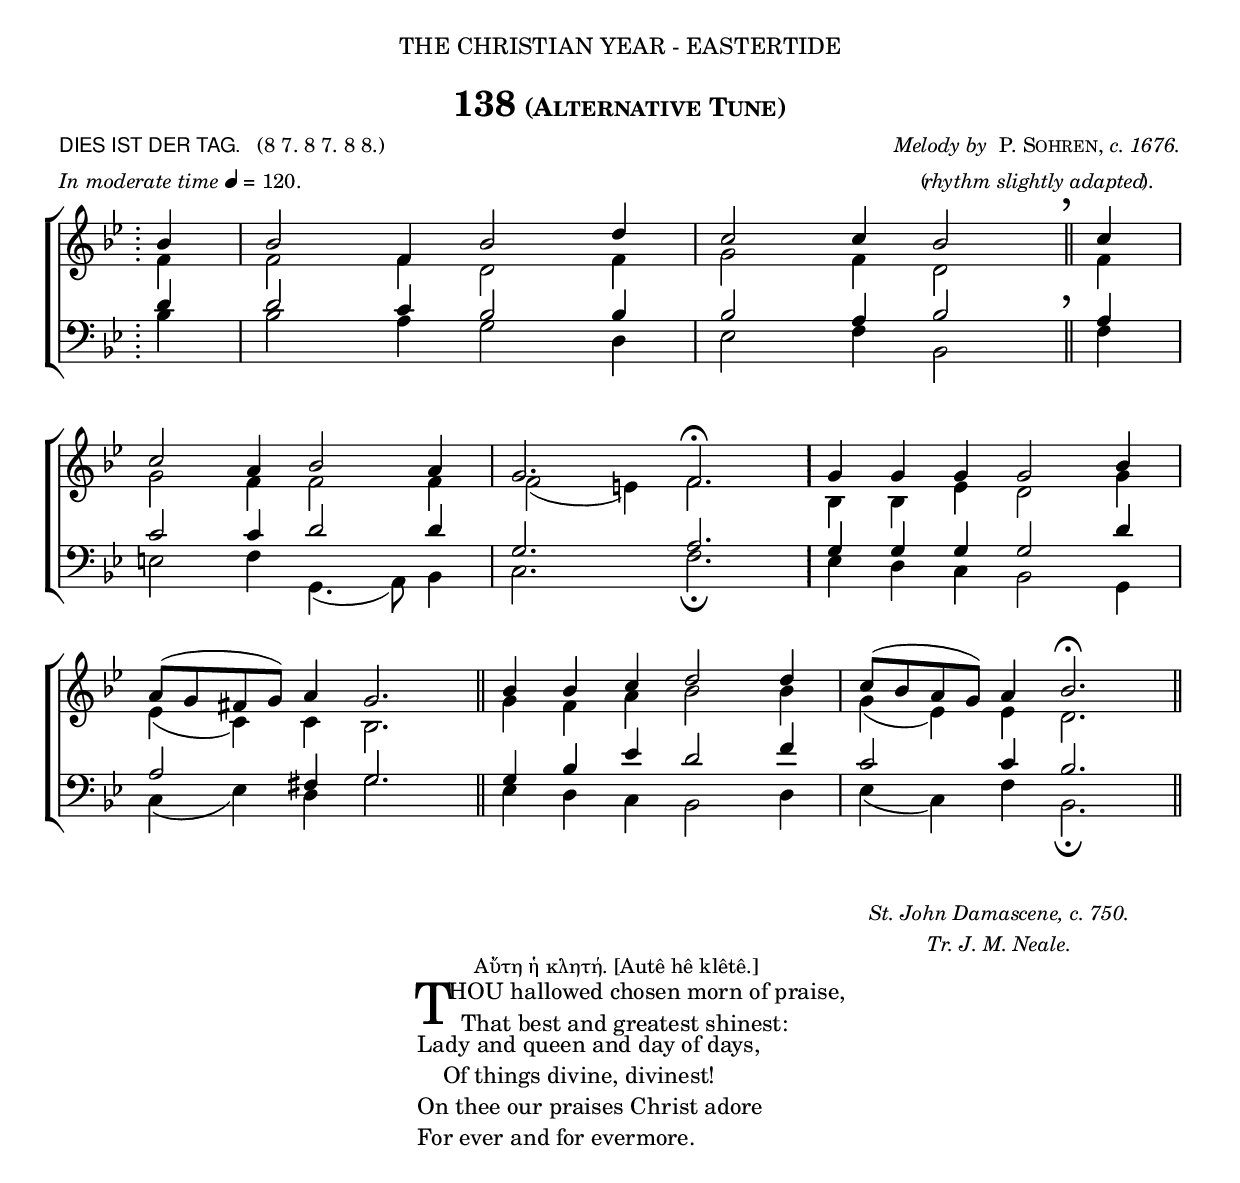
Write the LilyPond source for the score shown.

%%%% 225.png
%%%% Hymn 138 Alternative Tune. Dies ist der tag.  Thou hallowed chosen morn of praise
%%%% Rev 4.

\version "2.10"

\header {

  dedication = \markup { \center-align { "THE CHRISTIAN YEAR - EASTERTIDE"

        \hspace #0.1 }} 

  title = \markup { "138" \large \smallCaps "(Alternative Tune)" }

  meter = \markup { \small {\column {  \line { \sans {"DIES IST DER TAG."} \hspace #1 \roman {"(8 7. 8 7. 8 8.)" }}
                                       \line { \italic {In moderate time} \general-align #Y #DOWN \note #"4" #0.5 = 120.}
                                  }
                  }}
 
  arranger =  \markup { \small {\center-align {
                            \line { \italic "Melody by " \smallCaps "P. Sohren," \italic "c. 1676." }
                            \line { "(" \hspace #-1 \italic "rhythm slightly adapted" \hspace #-1 ")." }
                } } }

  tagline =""

}

%%%%%%%%%%%%%%%%%%%%%%%%%%%% Macros

%%% generates the breathmarks
breathmark = { \override Score.RehearsalMark #'break-visibility = #begin-of-line-invisible
	\override Score.RehearsalMark #'Y-offset = #'4.0
	\override Score.RehearsalMark #'X-offset = #'-0.5
	\mark \markup {\fontsize #4 ","}
}


%%% prints a repeat sign glyph comprising 4 dots. Used only to begin a repeat at the start of a piece where \bar ":" does not work      
fdstartrepeat =  {\once \override Staff.BarLine #'stencil = #ly:text-interface::print 
                  \once \override Staff.BarLine #'text = \markup  { \line { \hspace #0 \override #'(baseline-skip . 1.0) 
                                                                    \raise #1.4 \column { \with-color #black { 
                                                                    \fontsize #2 . \fontsize #2 . \fontsize #2 . \fontsize #2 .} }
                  } }   
                 \bar "|:"}
                 
%%% prints a repeat sign glyph comprising 4 dots and two thin bars
fdendrepeat = {\once \override Staff.BarLine #'stencil = #ly:text-interface::print 
                \once \override Staff.BarLine #'text = \markup  {  \line { \raise #1.4 \override #'(baseline-skip . 1.0)  \column { \with-color #black {  \fontsize #2 . \fontsize #2 . \fontsize #2 . \fontsize #2 .} }
                                                                   \hspace #-1 \filled-box #'(0 . 0.15) #'(-2 . 2) #0
                                                                   \hspace #-0.9 \filled-box #'(0 . 0.15) #'(-2 . 2) #0
        } }     
        \bar "||"} 


              
%%%%%%%%%%%%%%%%%%%%%%%%% end of macro definitions

%%% SATB voices

global = {
  \time 3/2
  \key bes \major
  \set Staff.midiInstrument = "church organ"
}

soprano = \relative c' { 
  \tag #'repeatpart { \fdstartrepeat \partial 4 bes'4 | bes2 f4 bes2 d4 | c2 c4 bes2 \breathmark \bar "||" c4 | \break
  c2 a4 bes2 a4 | g2. f2.^\fermata \fdendrepeat } \tag #'remainder { g4 g g g2 bes4 | \break
  a8([ g fis g]) a4 g2. \bar "||" bes4 bes c d2 d4 | c8([ bes a g]) a4 bes2. ^\fermata \bar "||" }
}

alto = \relative c' { 
  \tag #'repeatpart { \fdstartrepeat f4 | f2 f4 d2 f4 | g2 f4 d2 \bar "||" f4 | \break
  g2 f4 f2 f4 | f2( e4) f2. \fdendrepeat } \tag #'remainder { bes,4 bes ees d2 g4 | \break
  ees4( c) c bes2. \bar "||" g'4 f a bes2 bes4 | g4( ees) ees d2. \bar "||" }
}

tenor = \relative c { \clef bass
  \tag #'repeatpart { \fdstartrepeat d'4 | d2 c4 bes2 bes4 | bes2 a4 bes2 \bar "||" a4 | \break
  c2 c4 d2 d4 | g,2. a2. \fdendrepeat } \tag #'remainder { g4 g g g2 d'4 | \break
  a2 fis4 g2. \bar "||" g4 bes ees d2 f4 | c2 c4 bes2. \bar "||" }
}

bass = \relative c { \clef bass
  \tag #'repeatpart { \fdstartrepeat bes'4 | bes2 a4 g2 d4 | ees2 f4 bes,2 \bar "||" f'4 | \break
  e2 f4 g,4.( a8) bes4 | c2. f2. _\fermata \fdendrepeat } \tag #'remainder { ees4 d c bes2 g4 | \break
  c4( ees) d g2. \bar "||" ees4 d c bes2 d4 | ees4( c) f bes,2. _\fermata \bar "||"  }
}


#(ly:set-option 'point-and-click #f)


\paper {
  #(set-paper-size "a4")
%  annotate-spacing = ##t
  print-page-number = ##f
  ragged-last-bottom = ##t
  ragged-bottom = ##t
}

\book {

\score{
\new ChoirStaff 
<<
  \context Staff = upper << 
        \context Voice = sopranos { \voiceOne \global \soprano }
        \context Voice = altos    { \voiceTwo \global \alto }

                              >>
  \context Staff = lower <<
        \context Voice = tenors { \voiceOne \global \tenor }
        \context Voice = basses { \voiceTwo \global \bass }
                              >>
>>
\layout {
        indent=0
        \context { \Score \remove "Bar_number_engraver" }
        \context { \Staff \remove "Time_signature_engraver" }
        \context { \Score \remove "Mark_engraver"  }
        \context { \Staff \consists "Mark_engraver"  }
        } %% close layout

} %%% end score bracket

%%% A separate score block to unfold repeats and generate Hymn Midi     

\score{
\new ChoirStaff 
<<
  \context Staff = upper << 
        \context Voice = sopranos { \voiceOne \global \keepWithTag #'repeatpart \soprano \soprano }
        \context Voice = altos    { \voiceTwo \global \keepWithTag #'repeatpart \alto \alto }
                              >>
  \context Staff = lower <<
        \context Voice = tenors { \voiceOne \global \keepWithTag #'repeatpart \tenor \tenor }
        \context Voice = basses { \voiceTwo \global \keepWithTag #'repeatpart \bass \bass }
                              >>
>>

\midi { \context { \Score tempoWholesPerMinute = #(ly:make-moment 120 4)}} 

} %%% end Hymn midi Score 


%%% Lyric attribution

\markup { \hspace #78 \small { \center-align { \line { \italic "St. John Damascene, c. 750." }  
                                               \line {\italic "Tr. J. M. Neale." }
}}}


\markup { \hspace #40 \small { "Αὔτη ἡ κλητή." "[Autê hê klêtê.]" }}

%%% Main lyrics markup block
  
\markup { \hspace #32 %%add space as necc. to center the column
                      \column { %%% verse 1 is a column of 2 lines  
                          \line { \hspace #2.2 \column { \lower #2.4 \fontsize #8 "T" }   %%Drop Cap goes here
                                  \hspace #-1.0    %% adjust this if other letters are too far from Drop Cap
                                  \column  { \raise #0.0 "HOU hallowed chosen morn of praise,"
                                                         "  That best and greatest shinest:" } }          
                          \line {  \hspace #2.5  %%adjust hspace until this line left edge is flush with Drop Cap
                                   \lower  #1.56  %%adjust this until the line spacing looks right
                                   \column {   
					   "Lady and queen and day of days,"
					   "    Of things divine, divinest!"
					   "On thee our praises Christ adore"
					   "For ever and for evermore."
                                        }}

	      }	%%% end super column	
}	  
			

%%%fake score block to occupy space and force a pagebreak.  Can't think of a better way of doing this.
\score{
        {s4 }
\header { breakbefore = ##f piece = ##f opus = ##f tagline = ##f }
\layout{        
        \context { \Staff
                \remove Time_signature_engraver
                \remove Key_engraver
                \remove Clef_engraver
                \remove Staff_symbol_engraver
}}}

%%% second page
%%% continuation of  lyrics

\markup { \hspace #32   %%add space as necc. to center the column
          \column { 
		\hspace #1 
                \line { "2  "
                           \column {         
				   "Come, let us taste the Vine's new fruit,"
				   "    For heavenly joy preparing;"
				   "To-day the branches with the Root"
				   "    In Resurrection sharing:"
				   "Whom as true God our hymns adore"
				   "For ever and for evermore."
				   "      " %%% add vertical spacing between verses
                        }}
                  \line { "3  "
                    \column {        
			    "Rise, Sion, rise! and looking forth,"
			    "    Behold thy children round thee!"
			    "From east and west, from south and north,"
			    "    Thy scattered sons have found thee;"
			    "And in thy bosom Christ adore"
			    "For ever and for evermore."
			    "      " %%% add vertical spacing between verses
                        }}
                \line {"4. "
                    \column {        
			    "O Father, O co-equal Son,"
			    "    O co-eternal Spirit,"
			    "In persons Three, in substance One,"
			    "    And One in power and merit;"
			    "In thee baptized, we thee adore"
			    "For ever and for evermore.     Amen."
                }}
          }
} %%% lyric markup bracket


%% Amen score block

\score{
  \new ChoirStaff
   <<
        \context Staff = upper \with { fontSize = #-3  \override StaffSymbol #'staff-space = #(magstep -2) }  
                              << 
        \context Voice = "sopranos" { \relative c' { \clef treble \global \voiceOne bes'1 bes  \bar "||" }}
        \context Voice = "altos"    { \relative c' { \clef treble \global \voiceTwo ees1 d \bar "||" }}
                              >>

	\context Lyrics \lyricsto "altos" {\override LyricText #'font-size = #-1  A -- men. }

        \context Staff = lower \with { fontSize = #-3  \override StaffSymbol #'staff-space = #(magstep -2) }  
                               << 
        \context Voice = "tenors" { \relative c { \clef bass \global \voiceThree g'1 f \bar "||" }}
        \context Voice = "basses" { \relative c { \clef bass \global \voiceFour  ees1 bes \bar "||" }}
                                >> 
  >>                          

\header { breakbefore = ##f piece = " " opus = " " }

\layout { 

   \context { 
        \Score timing = ##f }
        ragged-right = ##t
        indent = 15\cm
   \context { \Staff \remove Time_signature_engraver }

       } %% close layout

%%%%%%%%%%%%%% Amen Midi

\midi { \context { \Score tempoWholesPerMinute = #(ly:make-moment 120 4) }} 
}

} %%% book bracket

